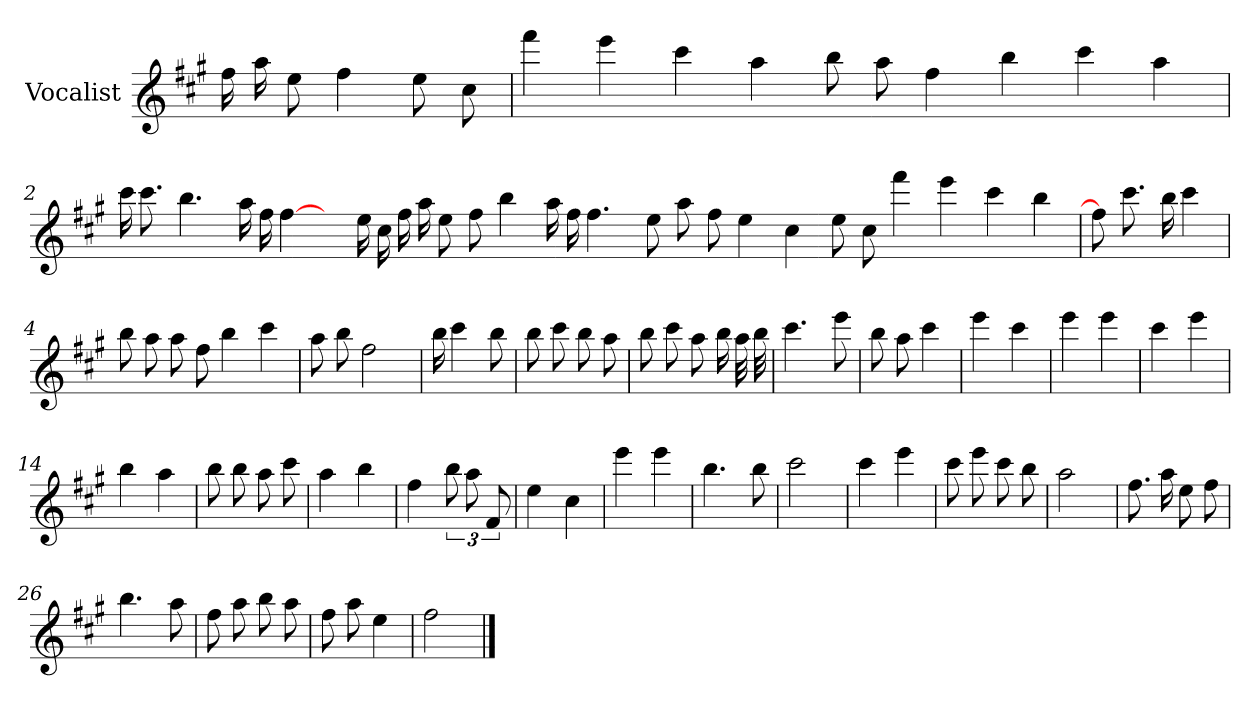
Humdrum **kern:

**kern
*part1
*staff1
*I"Vocalist
*k[f#c#g#]
*A:
=
16ff#
16aa
8ee
4ff#
8ee
8cc#
=1
4fff#
4eee
4ccc#
4aa
8bb
8aa
4ff#
4bb
4ccc#
4aa
=2
16ccc#
8.ccc#
4.bb
16aa
16ff#
[4ff#
8ryy
16ee
16cc#
16ff#
16aa
8ee
8ff#
4bb
16aa
16ff#
4.ff#
8ee
8aa
8ff#
4ee
4cc#
8ee
8cc#
4fff#
4eee
4ccc#
4bb
=3
8ff#]
8.ccc#
16bb
4ccc#
=4
8bb
8aa
8aa
8ff#
4bb
4ccc#
=5
8aa
8bb
2ff#
=6
16bb
4ccc#
8bb
=7
8bb
8ccc#
8bb
8aa
=8
8bb
8ccc#
8aa
16bb
32aa
32bb
=9
4.ccc#
8eee
=10
8bb
8aa
4ccc#
=11
4eee
4ccc#
=12
4eee
4eee
=13
4ccc#
4eee
=14
4bb
4aa
=15
8bb
8bb
8aa
8ccc#
=16
4aa
4bb
=17
4ff#
12bb
12aa
12f#
=18
4ee
4cc#
=19
4eee
4eee
=20
4.bb
8bb
=21
2ccc#
=22
4ccc#
4eee
=23
8ccc#
8eee
8ccc#
8bb
=24
2aa
=25
8.ff#
16aa
8ee
8ff#
=26
4.bb
8aa
=27
8ff#
8aa
8bb
8aa
=28
8ff#
8aa
4ee
=29
2ff#
==
*-
